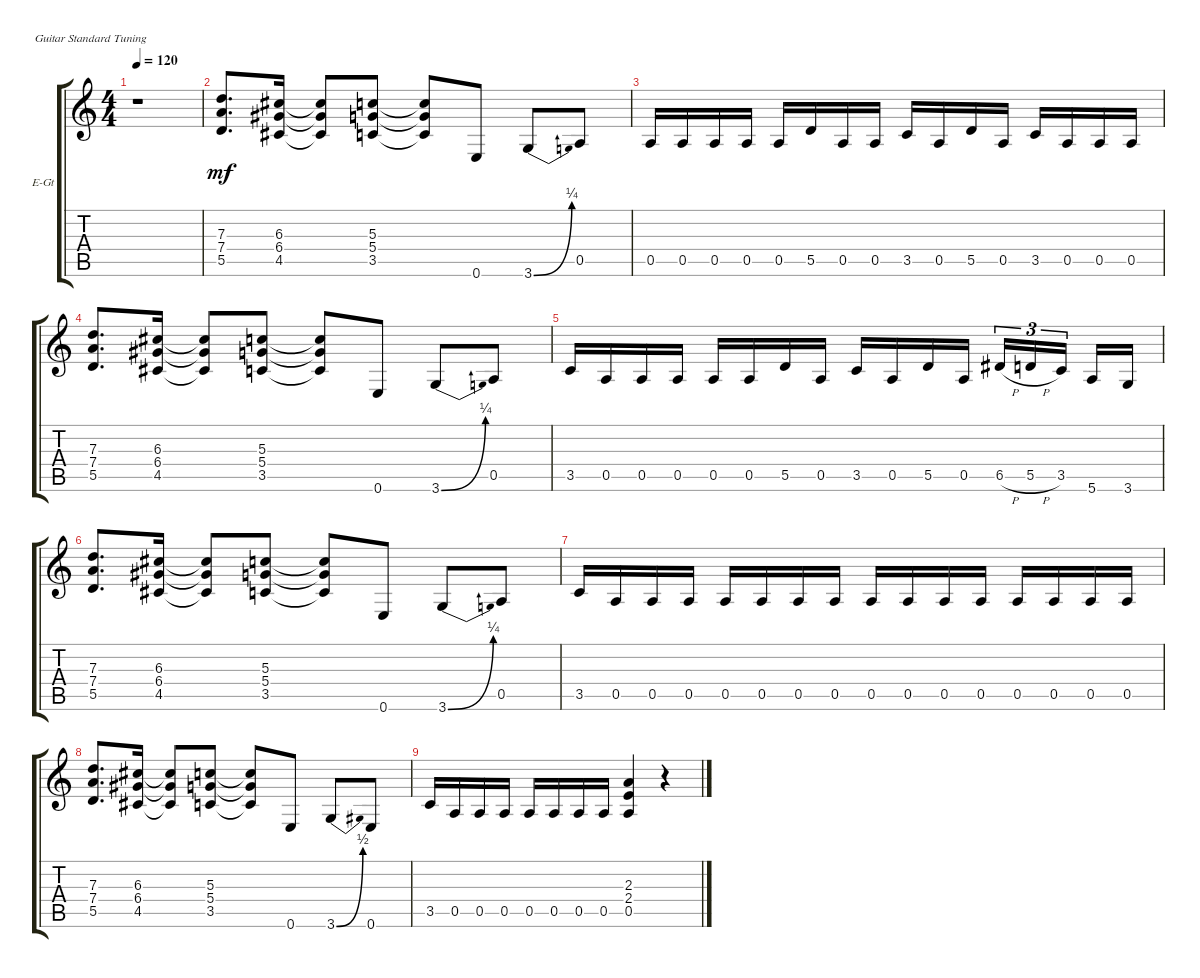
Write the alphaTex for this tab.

\defaultSystemsLayout 4
\bracketExtendMode groupsimilarinstruments
\firstSystemTrackNameOrientation horizontal
\otherSystemsTrackNameOrientation horizontal
\track ("VINNIE VINCENT" "E-Gt") {solo instrument distortionguitar}
\staff {score tabs}
\tuning (E4 B3 G3 D3 A2 E2)
\ts (4 4)
\tempo 120
\clef g2
\scale
0.197075
\ks c
r.1{dy mf instrument distortionguitar} |
\scale
0.40267 (5.5 7.4 7.3).8{d} (6.3 6.4 4.5).16 (6.3{t} 6.4{t} 4.5{t}).8 (3.5 5.4 5.3).8 (3.5{t} 5.4{t} 5.3{t}).8 0.6.8 3.6{be (bend 0 0 22.2 1)}.8 0.5.8 |
\scale
0.398596 0.5.16 0.5.16 0.5.16 0.5.16 0.5.16 5.5.16 0.5.16 0.5.16 3.5.16 0.5.16 5.5.16 0.5.16 3.5.16 0.5.16 0.5.16 0.5.16 |
\scale
0.333333 (5.5 7.4 7.3).8{d} (6.3 6.4 4.5).16 (6.3{t} 6.4{t} 4.5{t}).8 (3.5 5.4 5.3).8 (3.5{t} 5.4{t} 5.3{t}).8 0.6.8 3.6{be (bend 0 0 22.2 1)}.8 0.5.8 |
\scale
0.333333 3.5.16 0.5.16 0.5.16 0.5.16 0.5.16 0.5.16 5.5.16 0.5.16 3.5.16 0.5.16 5.5.16 0.5.16 6.5{h}.16{tu (3 2)} 5.5{h}.16{tu (3 2)} 3.5.16{tu (3 2)} 5.6.16 3.6.16 |
\scale
0.333333 (5.5 7.4 7.3).8{d} (6.3 6.4 4.5).16 (6.3{t} 6.4{t} 4.5{t}).8 (3.5 5.4 5.3).8 (3.5{t} 5.4{t} 5.3{t}).8 0.6.8 3.6{be (bend 0 0 22.2 1)}.8 0.5.8 |
\scale
0.333333 3.5.16 0.5.16 0.5.16 0.5.16 0.5.16 0.5.16 0.5.16 0.5.16 0.5.16 0.5.16 0.5.16 0.5.16 0.5.16 0.5.16 0.5.16 0.5.16 |
\scale
0.333333 (5.5 7.4 7.3).8{d} (6.3 6.4 4.5).16 (6.3{t} 6.4{t} 4.5{t}).8 (3.5 5.4 5.3).8 (3.5{t} 5.4{t} 5.3{t}).8 0.6.8 3.6{be (bend 0 0 21 2)}.8 0.6.8 |
\scale
0.333333 3.5.16 0.5.16 0.5.16 0.5.16 0.5.16 0.5.16 0.5.16 0.5.16 (0.5 2.4 2.3).4 r.4
